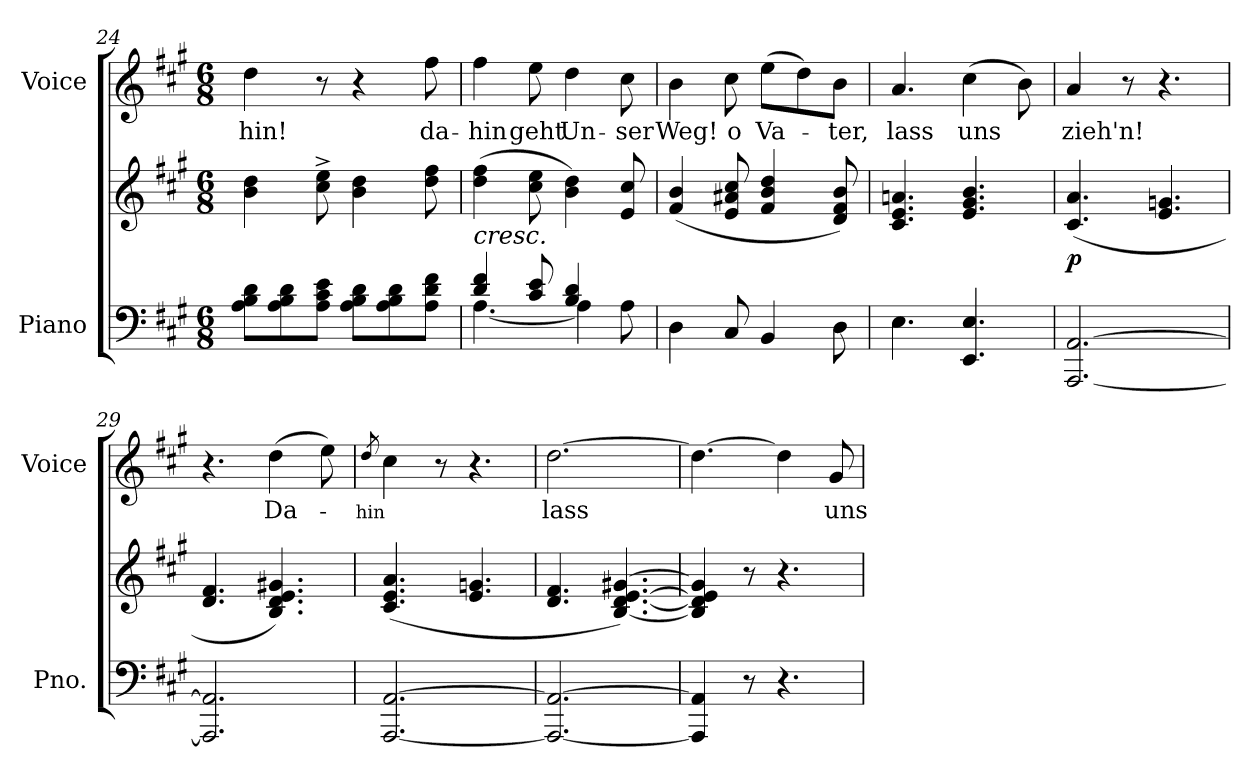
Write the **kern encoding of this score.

**kern	**kern	**dynam	**kern	**text
*part2	*part2	*part2	*part1	*part1
*staff3	*staff2	*staff2/3	*staff1	*staff1
*I"Piano	*	*	*I"Voice	*
*I'Pno.	*	*	*I'Voice	*
!!LO:LB:g=z
*clefF4	*clefG2	*	*clefG2	*
*k[f#c#g#]	*k[f#c#g#]	*	*k[f#c#g#]	*
*A:	*A:	*	*A:	*
*M6/8	*M6/8	*	*M6/8	*
=24	=24	=24	=24	=24
!	!	!	!	!LO:LY:b:color=#000000
8Ai\ 8Bi 8diL	4bi\ 4ddi	.	4ddi\	-hin!
8Ai\ 8Bi 8di	.	.	.	.
8Ai\ 8c#i 8eiJ	8cc#i\^ 8eei^	.	8r	.
8Ai\ 8Bi 8diL	4bi\ 4ddi	.	4r	.
8Ai\ 8Bi 8di	.	.	.	.
!	!	!	!	!LO:LY:b:color=#000000
8Ai\ 8di 8f#iJ	8ddi\ 8ff#i	.	8ff#i\	da-
=25	=25	=25	=25	=25
*^	*	*	*	*
!	!	!LO:TX:b:i:t=cresc.	!	!	!
!	!	!	!	!	!LO:LY:b:color=#000000
4di/ 4f#i	[<4.Ai\	(4ddi\ 4ff#i	.	4ff#i\	-hin
!	!	!	!	!	!LO:LY:b:color=#000000
8c#i/ 8ei	.	8cc#i\ 8eei	.	8eei\	geht
!	!	!	!	!	!LO:LY:b:color=#000000
4Bi/ 4di	4Ai\]	4bi\ 4ddi)	.	4ddi\	Un-
!	!	!	!	!	!LO:LY:b:color=#000000
8ryy	8Ai\	8ei/ 8cc#i	.	8cc#i\	-ser
*v	*v	*	*	*	*
=26	=26	=26	=26	=26
*^	*	*	*	*
!	!	!	!	!	!LO:LY:b:color=#000000
*v	*v	*	*	*	*
4Di\	(4f#i/ 4bi	.	4bi\	Weg!
!	!	!	!	!LO:LY:b:color=#000000
8C#i/	8ei/ 8a#Xi 8cc#i	.	8cc#i\	o
!	!	!	!	!LO:LY:b:color=#000000
4BBi/	4f#i/ 4bi 4ddi	.	(8eei\L	Va-
.	.	.	8ddi\)	.
!	!	!	!	!LO:LY:b:color=#000000
8Di\	8di/ 8f#i 8bi)	.	8bi\J	-ter,
=27	=27	=27	=27	=27
!	!	!	!	!LO:LY:b:color=#000000
4.Ei\	4.c#i/ 4.ei 4.ani	.	4.ai/	lass
!	!	!	!	!LO:LY:b:color=#000000
4.EEi/ 4.Ei	4.ei/ 4.g#i 4.bi	.	(4cc#i\	uns
.	.	.	8bi\)	.
=28	=28	=28	=28	=28
!	!	!	!	!LO:LY:b:color=#000000
[<2.AAAi/ [>2.AAi	(4.c#i/ 4.ai	p	4ai/	zieh'n!
.	.	.	8r	.
.	4.ei/ 4.gni	.	4.r	.
!!LO:LB:g=z
=29	=29	=29	=29	=29
2.AAAi/] 2.AAi]	4.di/ 4.f#i	.	4.r	.
!	!	!	!	!LO:LY:b:color=#000000
.	4.Bi/ 4.di 4.ei 4.g#Xi)	.	(4ddi\	Da-
.	.	.	8eei\)	.
=30	=30	=30	=30	=30
!	!	!	!	!LO:LY:b:color=#000000
.	.	.	8qddi/	-hin
[<2.AAAi/ [>2.AAi	(4.c#i/ 4.ei 4.ai	.	4cc#i\	.
.	.	.	8r	.
.	4.ei/ 4.gni	.	4.r	.
=31	=31	=31	=31	=31
!	!	!	!	!LO:LY:b:color=#000000
2.AAAi/_< 2.AAi_>	4.di/ 4.f#i	.	[>2.ddi\	lass
.	[<4.Bi/ [<4.di [>4.ei [>4.g#Xi)	.	.	.
=32	=32	=32	=32	=32
4AAAi/] 4AAi]	4Bi/] 4di] 4ei] 4g#i]	.	4.ddi\_>	.
8r	8r	.	.	.
4.r	4.r	.	4ddi\]	.
!	!	!	!	!LO:LY:b:color=#000000
.	.	.	8g#i/	uns
=	=	=	=	=
*-	*-	*-	*-	*-
